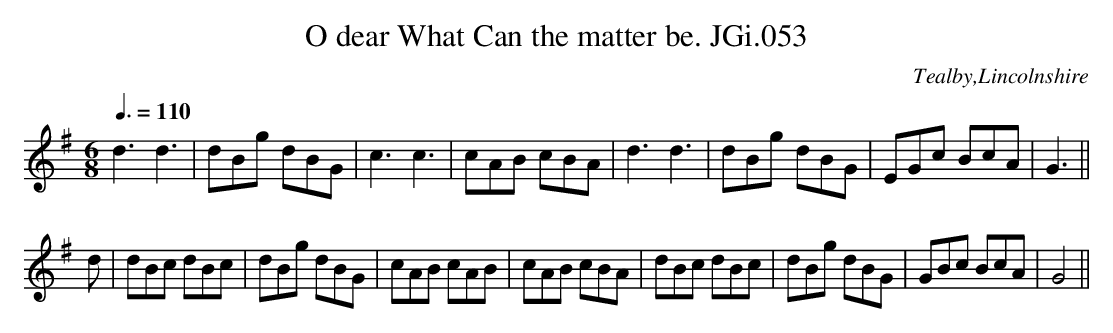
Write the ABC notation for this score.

X:1
T:O dear What Can the matter be. JGi.053
L:1/8
M:6/8
O:Tealby,Lincolnshire
Q:3/8=110
K:G
d3d3|dBg dBG|c3c3|cAB cBA|d3d3|dBg dBG|EGc BcA |G3||
d|dBc dBc|dBg dBG|cAB cAB|cAB cBA|dBc dBc|dBg dBG|GBc BcA|G4||
